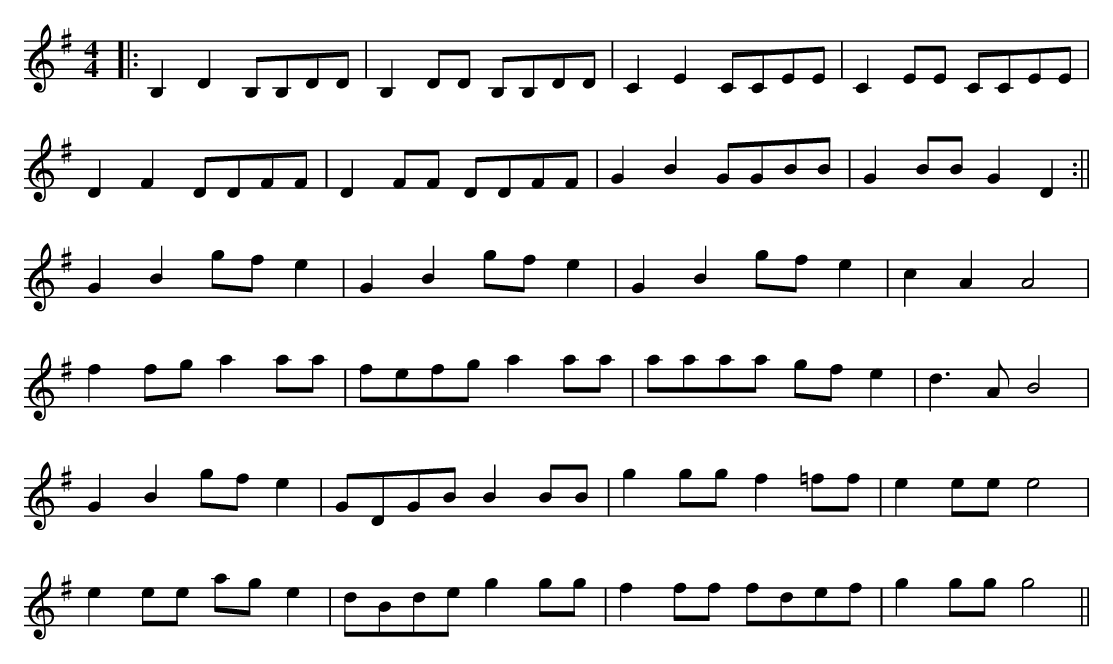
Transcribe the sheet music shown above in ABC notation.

X:1
M:4/4
K:G
|:B,2D2 B,B,DD|B,2DD B,B,DD|C2E2 CCEE|C2EE CCEE|
D2F2 DDFF|D2FF DDFF|G2B2 GGBB|G2BB G2D2:||
G2B2 gfe2|G2B2 gfe2|G2B2 gfe2|c2A2 A4|
f2fg a2aa|fefg a2aa|aaaa gfe2|d3A B4|
G2B2 gfe2|GDGB B2BB|g2gg f2=ff|e2ee e4|
e2ee age2|dBde g2gg|f2ff fdef|g2gg g4||
